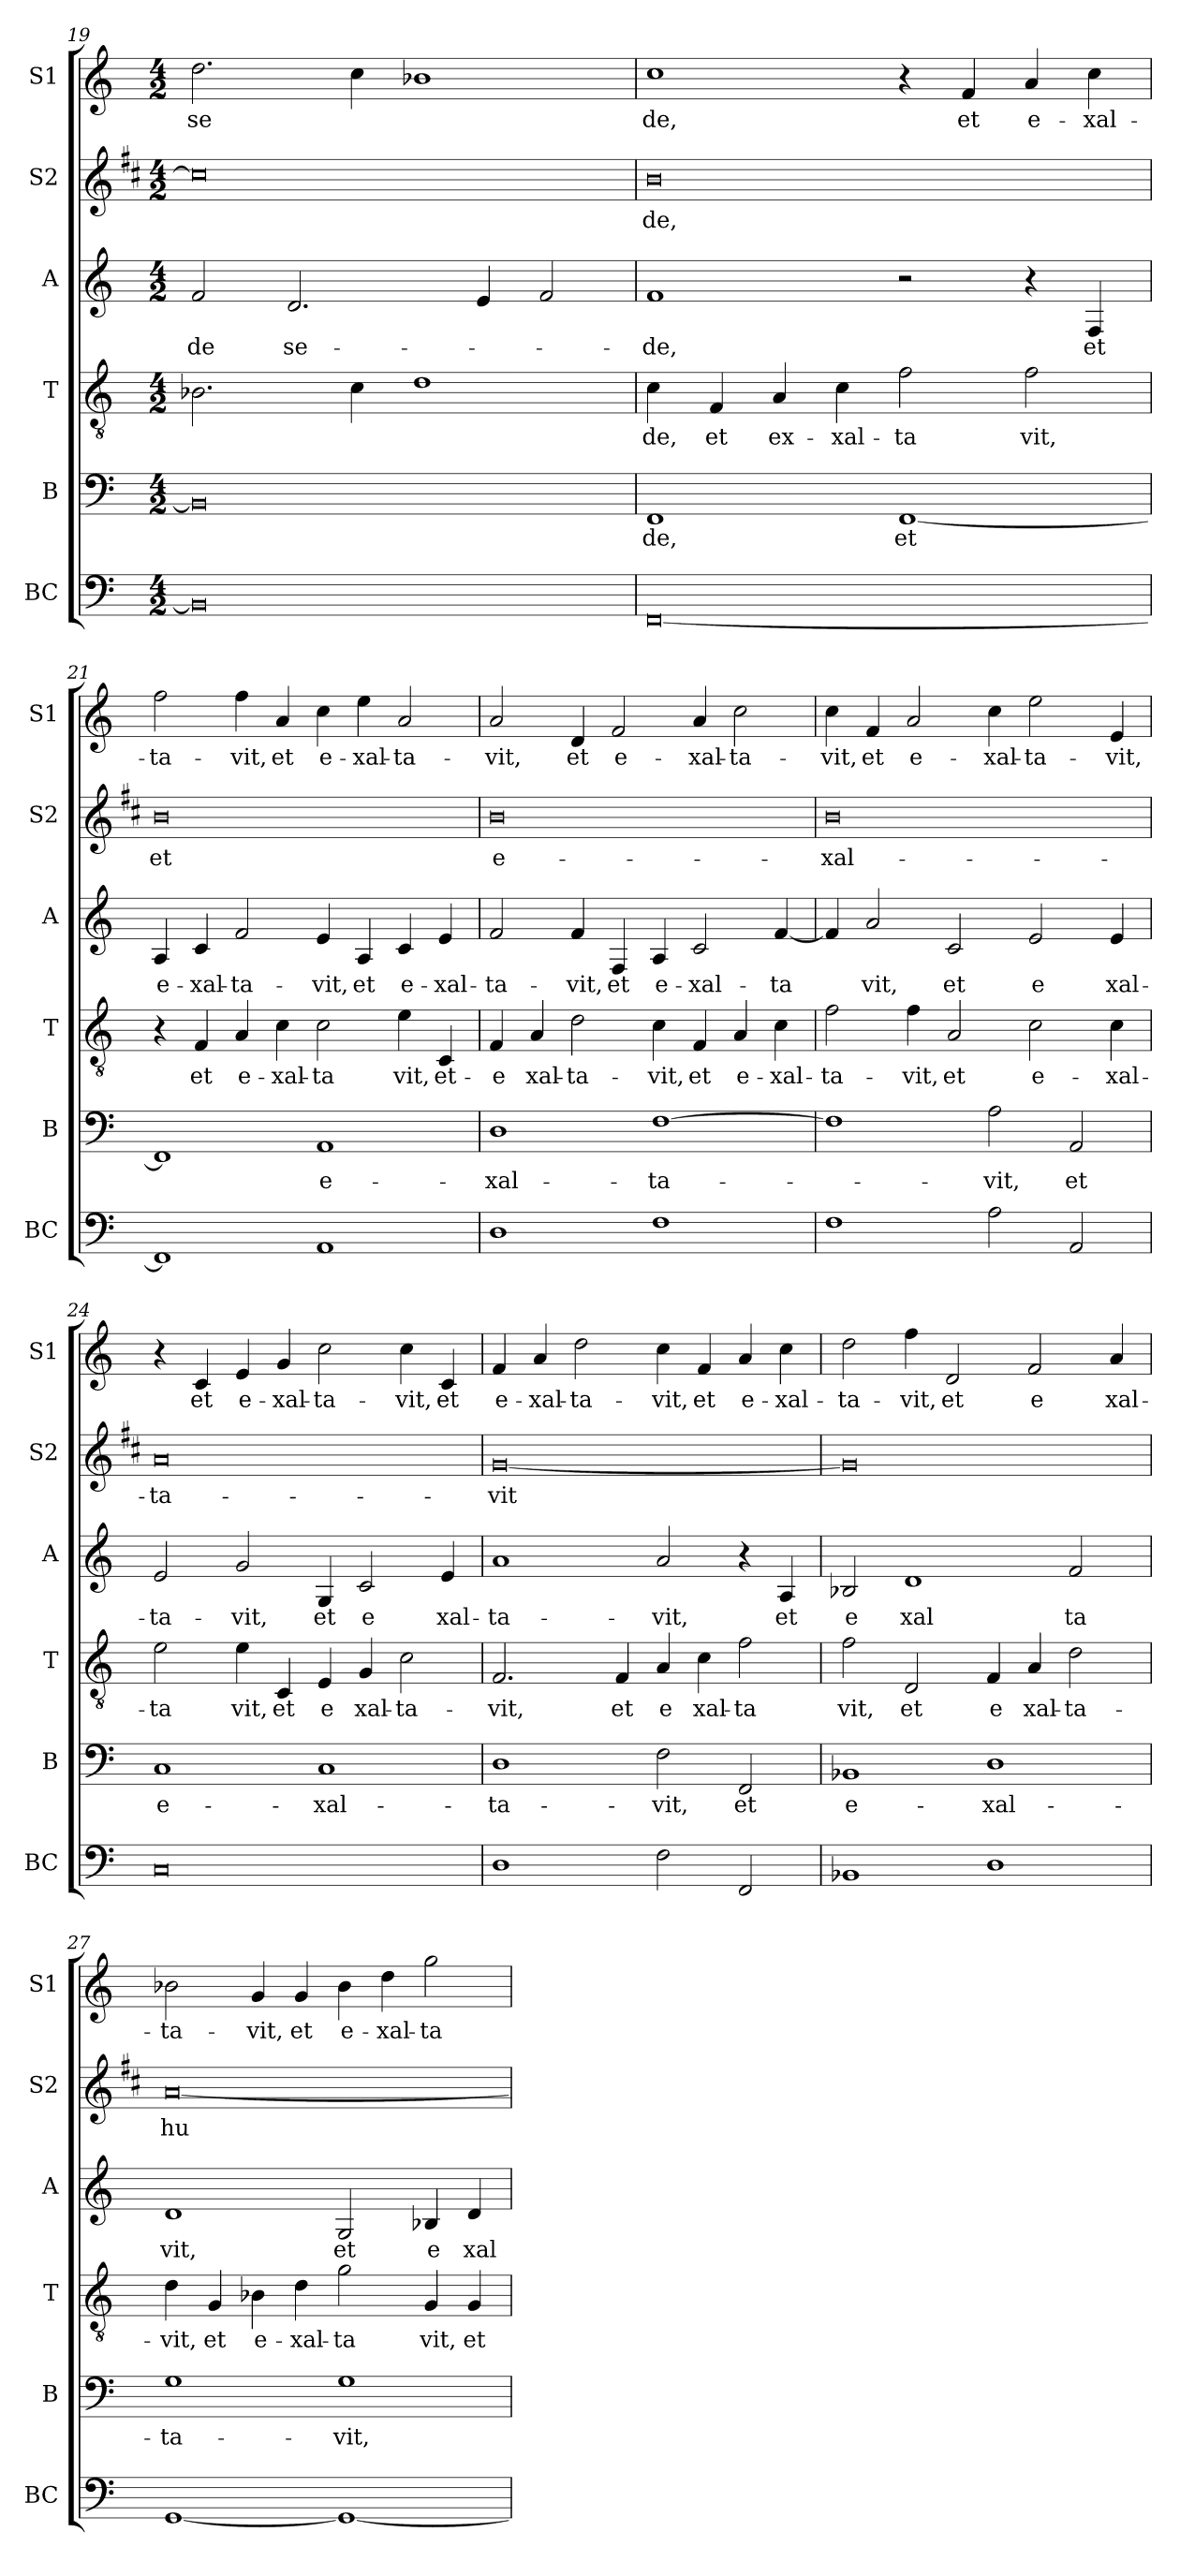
**kern	**kern	**text	**kern	**text	**kern	**text	**kern	**text	**kern	**text
*part6	*part5	*part5	*part4	*part4	*part3	*part3	*part2	*part2	*part1	*part1
*staff6	*staff5	*staff5	*staff4	*staff4	*staff3	*staff3	*staff2	*staff2	*staff1	*staff1
*I"BC	*I"B	*	*I"T	*	*I"A	*	*I"S2	*	*I"S1	*
*I'BC	*I'B	*	*I'T	*	*I'A	*	*I'S2	*	*I'S1	*
*clefF4	*clefF4	*	*clefGv2	*	*clefG2	*	*clefG2	*	*clefG2	*
*	*	*	*	*	*	*	*ITrd1c2	*	*	*
*k[]	*k[]	*	*k[]	*	*k[]	*	*k[]	*	*k[]	*
*M4/2	*M4/2	*	*M4/2	*	*M4/2	*	*M4/2	*	*M4/2	*
=19	=19	=19	=19	=19	=19	=19	=19	=19	=19	=19
!	!	!	!	!	!	!LO:LY:b	!	!	!	!LO:LY:b
0BB-]	0BB-]	.	2.B-X\	.	2f/	de	0b-]	.	2.dd\	se
!	!	!	!	!	!	!LO:LY:b	!	!	!	!
.	.	.	.	.	2.d/	se-	.	.	.	.
.	.	.	4c\	.	.	.	.	.	4cc\	.
.	.	.	1d	.	.	.	.	.	1b-X	.
.	.	.	.	.	4e/	.	.	.	.	.
.	.	.	.	.	2f/	.	.	.	.	.
!!LO:LB:g=z
=20	=20	=20	=20	=20	=20	=20	=20	=20	=20	=20
!	!	!LO:LY:b	!	!LO:LY:b	!	!LO:LY:b	!	!LO:LY:b	!	!LO:LY:b
[0FF	1FF	-de,	4c\	de,	1f	-de,	0a	-de,	1cc	de,
!	!	!	!	!LO:LY:b	!	!	!	!	!	!
.	.	.	4F/	et	.	.	.	.	.	.
!	!	!	!	!LO:LY:b	!	!	!	!	!	!
.	.	.	4A/	ex-	.	.	.	.	.	.
!	!	!	!	!LO:LY:b	!	!	!	!	!	!
.	.	.	4c\	-xal-	.	.	.	.	.	.
!	!	!LO:LY:b	!	!LO:LY:b	!	!	!	!	!	!
.	[1FF	et	2f\	ta	2r	.	.	.	4r	.
!	!	!	!	!	!	!	!	!	!	!LO:LY:b
.	.	.	.	.	.	.	.	.	4f/	et
!	!	!	!	!LO:LY:b	!	!	!	!	!	!LO:LY:b
.	.	.	2f\	-vit,	4r	.	.	.	4a/	e-
!	!	!	!	!	!	!LO:LY:b	!	!	!	!LO:LY:b
.	.	.	.	.	4F/	et	.	.	4cc\	-xal-
=21	=21	=21	=21	=21	=21	=21	=21	=21	=21	=21
!	!	!	!	!	!	!LO:LY:b	!	!LO:LY:b	!	!LO:LY:b
1FF]	1FF]	.	4r	.	4A/	e-	0a	et	2ff\	-ta-
!	!	!	!	!LO:LY:b	!	!LO:LY:b	!	!	!	!
.	.	.	4F/	et	4c/	-xal-	.	.	.	.
!	!	!	!	!LO:LY:b	!	!LO:LY:b	!	!	!	!LO:LY:b
.	.	.	4A/	e-	2f/	-ta-	.	.	4ff\	vit,
!	!	!	!	!LO:LY:b	!	!	!	!	!	!LO:LY:b
.	.	.	4c\	-xal-	.	.	.	.	4a/	et
!	!	!LO:LY:b	!	!LO:LY:b	!	!LO:LY:b	!	!	!	!LO:LY:b
1AA	1AA	e-	2c\	ta	4e/	vit,	.	.	4cc\	e-
!	!	!	!	!	!	!LO:LY:b	!	!	!	!LO:LY:b
.	.	.	.	.	4A/	et	.	.	4ee\	-xal-
!	!	!	!	!LO:LY:b	!	!LO:LY:b	!	!	!	!LO:LY:b
.	.	.	4e\	-vit,	4c/	e-	.	.	2a/	-ta-
!	!	!	!	!LO:LY:b	!	!LO:LY:b	!	!	!	!
.	.	.	4C/	et-	4e/	-xal-	.	.	.	.
=22	=22	=22	=22	=22	=22	=22	=22	=22	=22	=22
!	!	!LO:LY:b	!	!LO:LY:b	!	!LO:LY:b	!	!LO:LY:b	!	!LO:LY:b
1D	1D	-xal-	4F/	e	2f/	-ta-	0a	e-	2a/	-vit,
!	!	!	!	!LO:LY:b	!	!	!	!	!	!
.	.	.	4A/	-xal-	.	.	.	.	.	.
!	!	!	!	!LO:LY:b	!	!LO:LY:b	!	!	!	!LO:LY:b
.	.	.	2d\	-ta-	4f/	-vit,	.	.	4d/	et
!	!	!	!	!	!	!LO:LY:b	!	!	!	!LO:LY:b
.	.	.	.	.	4F/	et	.	.	2f/	e-
!	!	!LO:LY:b	!	!LO:LY:b	!	!LO:LY:b	!	!	!	!
1F	[1F	-ta-	4c\	vit,	4A/	e-	.	.	.	.
!	!	!	!	!LO:LY:b	!	!LO:LY:b	!	!	!	!LO:LY:b
.	.	.	4F/	et	2c/	-xal-	.	.	4a/	-xal-
!	!	!	!	!LO:LY:b	!	!	!	!	!	!LO:LY:b
.	.	.	4A/	e-	.	.	.	.	2cc\	-ta-
!	!	!	!	!LO:LY:b	!	!LO:LY:b	!	!	!	!
.	.	.	4c\	-xal-	[4f/	ta	.	.	.	.
=23	=23	=23	=23	=23	=23	=23	=23	=23	=23	=23
!	!	!	!	!LO:LY:b	!	!	!	!LO:LY:b	!	!LO:LY:b
1F	1F]	.	2f\	-ta-	4f/]	.	0a	-xal-	4cc\	-vit,
!	!	!	!	!	!	!LO:LY:b	!	!	!	!LO:LY:b
.	.	.	.	.	2a/	-vit,	.	.	4f/	et
!	!	!	!	!LO:LY:b	!	!	!	!	!	!LO:LY:b
.	.	.	4f\	-vit,	.	.	.	.	2a/	e-
!	!	!	!	!LO:LY:b	!	!LO:LY:b	!	!	!	!
.	.	.	2A/	et	2c/	et	.	.	.	.
!	!	!LO:LY:b	!	!	!	!	!	!	!	!LO:LY:b
2A\	2A\	-vit,	.	.	.	.	.	.	4cc\	-xal-
!	!	!	!	!LO:LY:b	!	!LO:LY:b	!	!	!	!LO:LY:b
.	.	.	2c\	e-	2e/	e	.	.	2ee\	-ta-
!	!	!LO:LY:b	!	!	!	!	!	!	!	!
2AA/	2AA/	et	.	.	.	.	.	.	.	.
!	!	!	!	!LO:LY:b	!	!LO:LY:b	!	!	!	!LO:LY:b
.	.	.	4c\	-xal-	4e/	-xal-	.	.	4e/	vit,
=24	=24	=24	=24	=24	=24	=24	=24	=24	=24	=24
!	!	!LO:LY:b	!	!LO:LY:b	!	!LO:LY:b	!	!LO:LY:b	!	!
0C	1C	e-	2e\	ta	2e/	-ta-	0g	-ta-	4r	.
!	!	!	!	!	!	!	!	!	!	!LO:LY:b
.	.	.	.	.	.	.	.	.	4c/	et
!	!	!	!	!LO:LY:b	!	!LO:LY:b	!	!	!	!LO:LY:b
.	.	.	4e\	-vit,	2g/	vit,	.	.	4e/	e-
!	!	!	!	!LO:LY:b	!	!	!	!	!	!LO:LY:b
.	.	.	4C/	et	.	.	.	.	4g/	-xal-
!	!	!LO:LY:b	!	!LO:LY:b	!	!LO:LY:b	!	!	!	!LO:LY:b
.	1C	-xal-	4E/	e	4G/	et	.	.	2cc\	-ta-
!	!	!	!	!LO:LY:b	!	!LO:LY:b	!	!	!	!
.	.	.	4G/	-xal-	2c/	e	.	.	.	.
!	!	!	!	!LO:LY:b	!	!	!	!	!	!LO:LY:b
.	.	.	2c\	-ta-	.	.	.	.	4cc\	-vit,
!	!	!	!	!	!	!LO:LY:b	!	!	!	!LO:LY:b
.	.	.	.	.	4e/	-xal-	.	.	4c/	et
!!LO:PB:g=z
=25	=25	=25	=25	=25	=25	=25	=25	=25	=25	=25
!	!	!LO:LY:b	!	!LO:LY:b	!	!LO:LY:b	!	!LO:LY:b	!	!LO:LY:b
1D	1D	-ta-	2.F/	vit,	1a	-ta-	[0f	-vit	4f/	e-
!	!	!	!	!	!	!	!	!	!	!LO:LY:b
.	.	.	.	.	.	.	.	.	4a/	-xal-
!	!	!	!	!	!	!	!	!	!	!LO:LY:b
.	.	.	.	.	.	.	.	.	2dd\	-ta-
!	!	!	!	!LO:LY:b	!	!	!	!	!	!
.	.	.	4F/	et	.	.	.	.	.	.
!	!	!LO:LY:b	!	!LO:LY:b	!	!LO:LY:b	!	!	!	!LO:LY:b
2F\	2F\	-vit,	4A/	e	2a/	vit,	.	.	4cc\	-vit,
!	!	!	!	!LO:LY:b	!	!	!	!	!	!LO:LY:b
.	.	.	4c\	-xal-	.	.	.	.	4f/	et
!	!	!LO:LY:b	!	!LO:LY:b	!	!	!	!	!	!LO:LY:b
2FF/	2FF/	et	2f\	ta	4r	.	.	.	4a/	e-
!	!	!	!	!	!	!LO:LY:b	!	!	!	!LO:LY:b
.	.	.	.	.	4A/	et	.	.	4cc\	-xal-
=26	=26	=26	=26	=26	=26	=26	=26	=26	=26	=26
!	!	!LO:LY:b	!	!LO:LY:b	!	!LO:LY:b	!	!	!	!LO:LY:b
1BB-X	1BB-X	e-	2f\	vit,	2B-X/	e	0f]	.	2dd\	-ta-
!	!	!	!	!LO:LY:b	!	!LO:LY:b	!	!	!	!LO:LY:b
.	.	.	2D/	et	1d	xal	.	.	4ff\	-vit,
!	!	!	!	!	!	!	!	!	!	!LO:LY:b
.	.	.	.	.	.	.	.	.	2d/	et
!	!	!LO:LY:b	!	!LO:LY:b	!	!	!	!	!	!
1D	1D	-xal-	4F/	e	.	.	.	.	.	.
!	!	!	!	!LO:LY:b	!	!	!	!	!	!LO:LY:b
.	.	.	4A/	-xal-	.	.	.	.	2f/	e
!	!	!	!	!LO:LY:b	!	!LO:LY:b	!	!	!	!
.	.	.	2d\	-ta-	2f/	ta	.	.	.	.
!	!	!	!	!	!	!	!	!	!	!LO:LY:b
.	.	.	.	.	.	.	.	.	4a/	-xal-
=27	=27	=27	=27	=27	=27	=27	=27	=27	=27	=27
!	!	!LO:LY:b	!	!LO:LY:b	!	!LO:LY:b	!	!LO:LY:b	!	!LO:LY:b
[1GG	1G	-ta-	4d\	vit,	1d	vit,	[0g	hu	2b-X\	-ta-
!	!	!	!	!LO:LY:b	!	!	!	!	!	!
.	.	.	4G/	et	.	.	.	.	.	.
!	!	!	!	!LO:LY:b	!	!	!	!	!	!LO:LY:b
.	.	.	4B-X\	e-	.	.	.	.	4g/	-vit,
!	!	!	!	!LO:LY:b	!	!	!	!	!	!LO:LY:b
.	.	.	4d\	-xal-	.	.	.	.	4g/	et
!	!	!LO:LY:b	!	!LO:LY:b	!	!LO:LY:b	!	!	!	!LO:LY:b
1GG_	1G	-vit,	2g\	ta	2G/	et	.	.	4b-\	e-
!	!	!	!	!	!	!	!	!	!	!LO:LY:b
.	.	.	.	.	.	.	.	.	4dd\	-xal-
!	!	!	!	!LO:LY:b	!	!LO:LY:b	!	!	!	!LO:LY:b
.	.	.	4G/	-vit,	4B-X/	e	.	.	2gg\	-ta-
!	!	!	!	!LO:LY:b	!	!LO:LY:b	!	!	!	!
.	.	.	4G/	et	4d/	xal	.	.	.	.
=	=	=	=	=	=	=	=	=	=	=
*-	*-	*-	*-	*-	*-	*-	*-	*-	*-	*-
